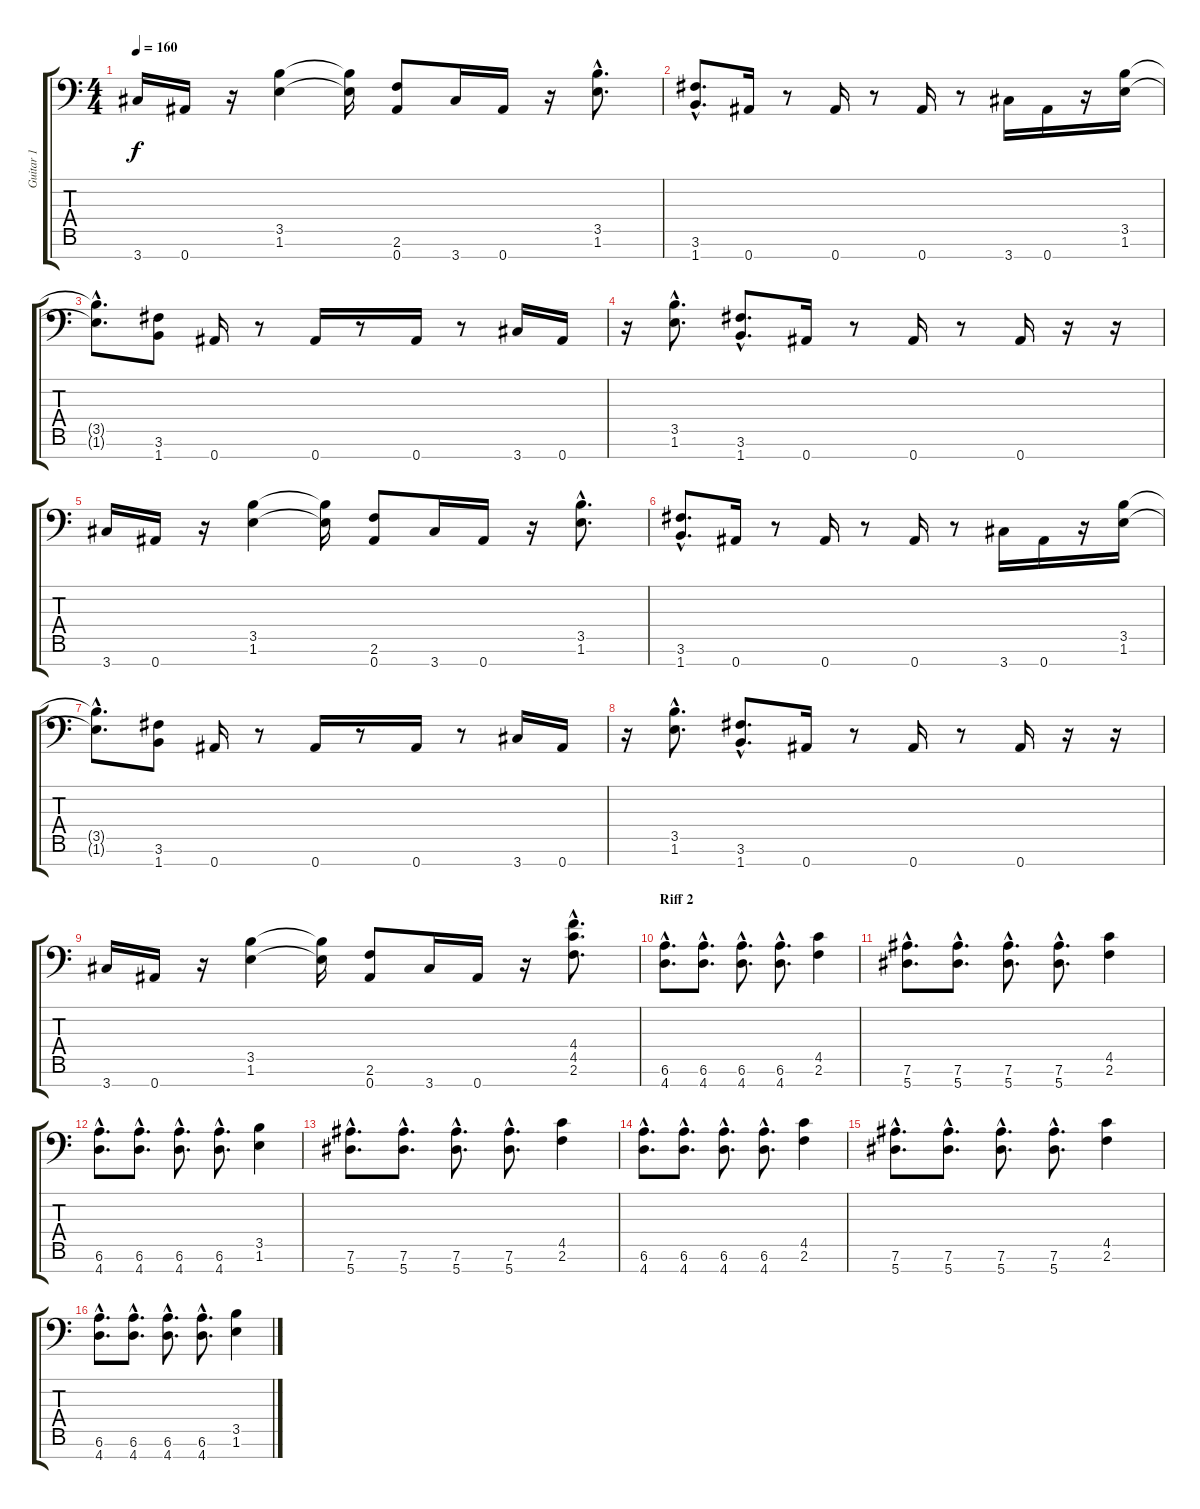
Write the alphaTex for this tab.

\track ("Guitar 1" "Guitar 1") {instrument distortionguitar}
\staff {score tabs}
\tuning (Eb4 Bb3 Gb3 Db3 Ab2 Eb2 Bb1) {hide}
\ts (4 4)
\tempo 160
\clef f4
\ks c
3.7.16{dy f} 0.7.16 r.16 (3.5 1.6).4 (3.5{t} 1.6{t}).16 (2.6 0.7).8 3.7.16 0.7.16 r.16 (3.5{hac} 1.6{hac}).8{d} |
(3.6{hac} 1.7{hac}).8{d} 0.7.16 r.8 0.7.16 r.8 0.7.16 r.8 3.7.16 0.7.16 r.16 (3.5 1.6).16 |
(3.5{hac t} 1.6{hac t}).8{d} (3.6 1.7).8 0.7.16 r.8 0.7.16 r.8 0.7.16 r.8 3.7.16 0.7.16 |
r.16 (3.5{hac} 1.6{hac}).8{d} (3.6{hac} 1.7{hac}).8{d} 0.7.16 r.8 0.7.16 r.8 0.7.16 r.16 r.16 |
3.7.16 0.7.16 r.16 (3.5 1.6).4 (3.5{t} 1.6{t}).16 (2.6 0.7).8 3.7.16 0.7.16 r.16 (3.5{hac} 1.6{hac}).8{d} |
(3.6{hac} 1.7{hac}).8{d} 0.7.16 r.8 0.7.16 r.8 0.7.16 r.8 3.7.16 0.7.16 r.16 (3.5 1.6).16 |
(3.5{hac t} 1.6{hac t}).8{d} (3.6 1.7).8 0.7.16 r.8 0.7.16 r.8 0.7.16 r.8 3.7.16 0.7.16 |
r.16 (3.5{hac} 1.6{hac}).8{d} (3.6{hac} 1.7{hac}).8{d} 0.7.16 r.8 0.7.16 r.8 0.7.16 r.16 r.16 |
3.7.16 0.7.16 r.16 (3.5 1.6).4 (3.5{t} 1.6{t}).16 (2.6 0.7).8 3.7.16 0.7.16 r.16 (4.4{hac} 4.5{hac} 2.6{hac}).8{d} |
\section ("" "Riff 2")
(6.6{hac} 4.7{hac}).8{d} (6.6{hac} 4.7{hac}).8{d} (6.6{hac} 4.7{hac}).8{d} (6.6{hac} 4.7{hac}).8{d} (4.5 2.6).4 |
(7.6{hac} 5.7{hac}).8{d} (7.6{hac} 5.7{hac}).8{d} (7.6{hac} 5.7{hac}).8{d} (7.6{hac} 5.7{hac}).8{d} (4.5 2.6).4 |
(6.6{hac} 4.7{hac}).8{d} (6.6{hac} 4.7{hac}).8{d} (6.6{hac} 4.7{hac}).8{d} (6.6{hac} 4.7{hac}).8{d} (3.5 1.6).4 |
(7.6{hac} 5.7{hac}).8{d} (7.6{hac} 5.7{hac}).8{d} (7.6{hac} 5.7{hac}).8{d} (7.6{hac} 5.7{hac}).8{d} (4.5 2.6).4 |
(6.6{hac} 4.7{hac}).8{d} (6.6{hac} 4.7{hac}).8{d} (6.6{hac} 4.7{hac}).8{d} (6.6{hac} 4.7{hac}).8{d} (4.5 2.6).4 |
(7.6{hac} 5.7{hac}).8{d} (7.6{hac} 5.7{hac}).8{d} (7.6{hac} 5.7{hac}).8{d} (7.6{hac} 5.7{hac}).8{d} (4.5 2.6).4 |
(6.6{hac} 4.7{hac}).8{d} (6.6{hac} 4.7{hac}).8{d} (6.6{hac} 4.7{hac}).8{d} (6.6{hac} 4.7{hac}).8{d} (3.5 1.6).4
